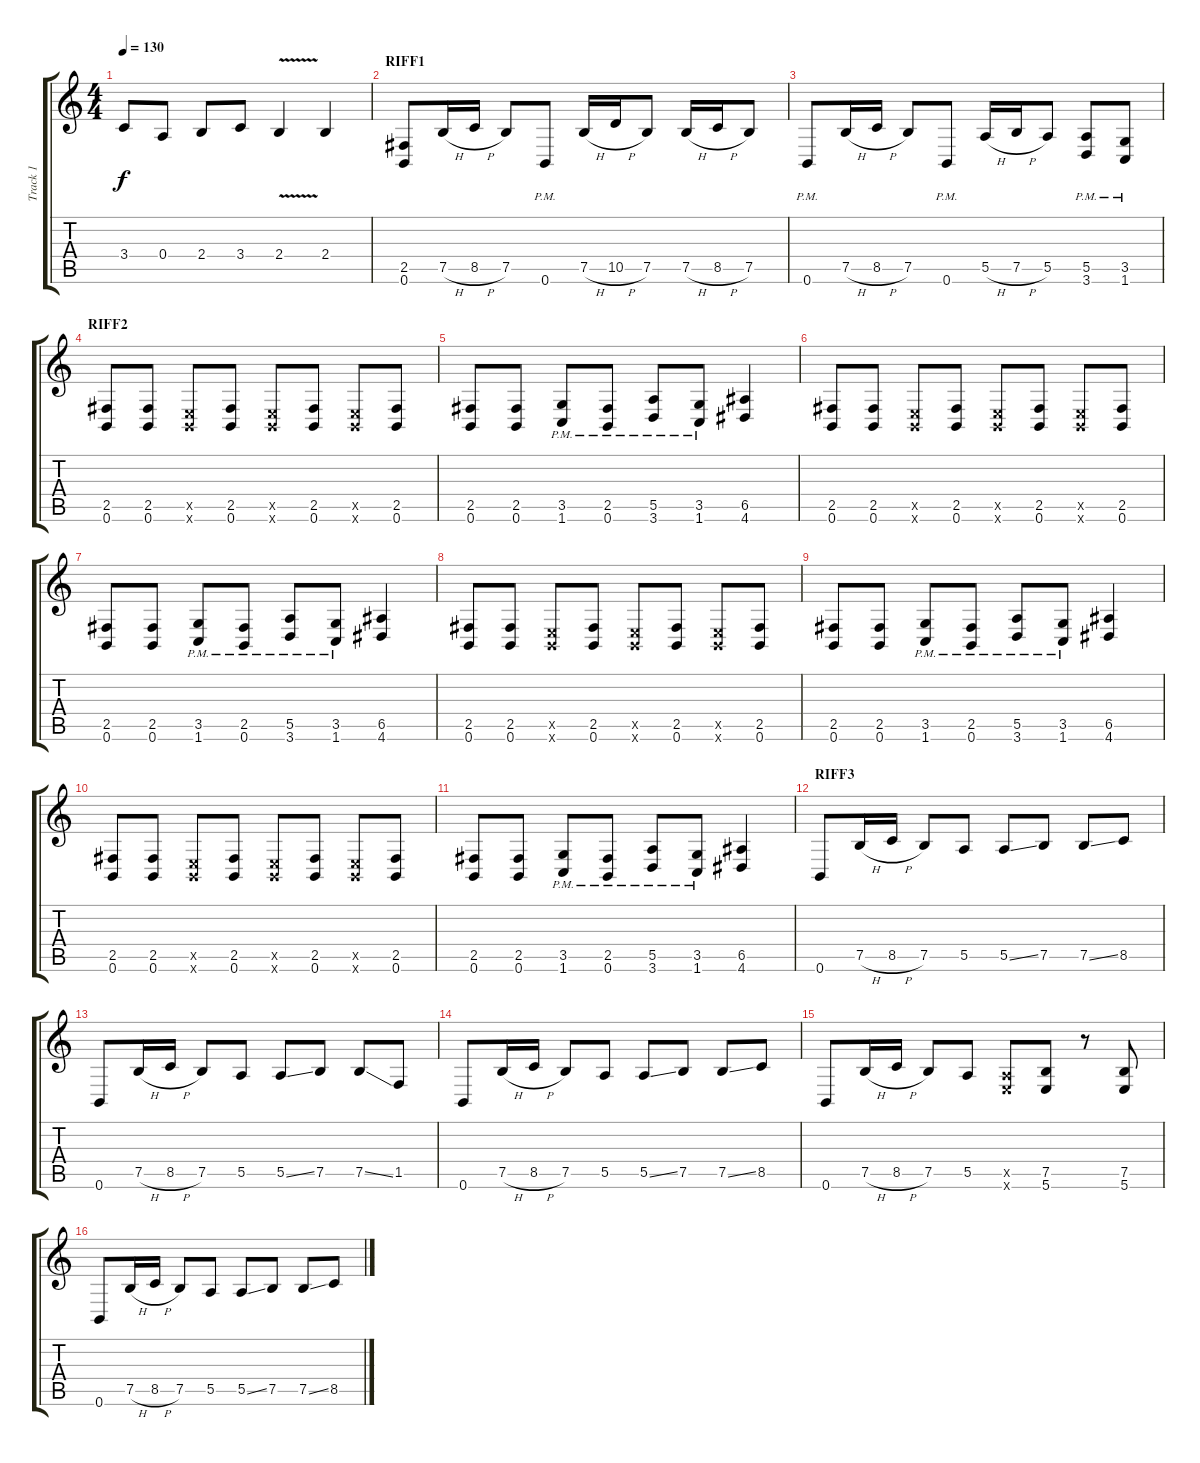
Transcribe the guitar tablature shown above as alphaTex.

\track ("Track 1" "Track 1") {instrument overdrivenguitar}
\staff {score tabs}
\tuning (B3 Gb3 D3 A2 E2 B1) {hide}
\ts (4 4)
\tempo 130
\clef g2
\ks c
3.4{t}.8{dy f} 0.4.8 2.4.8 3.4.8 2.4{v}.4 2.4.4 |
\section ("" "RIFF1")
(2.5 0.6).8 7.5{h}.16 8.5{h}.16 7.5.8 0.6{pm}.8 7.5{h}.16 10.5{h}.16 7.5.8 7.5{h}.16 8.5{h}.16 7.5.8 |
0.6{pm}.8 7.5{h}.16 8.5{h}.16 7.5.8 0.6{pm}.8 5.5{h}.16 7.5{h}.16 5.5.8 (5.5{pm} 3.6{pm}).8 (3.5{pm} 1.6{pm}).8 |
\section ("" "RIFF2")
(2.5 0.6).8 (2.5 0.6).8 (0.5{x} 0.6{x}).8 (2.5 0.6).8 (0.5{x} 0.6{x}).8 (2.5 0.6).8 (0.5{x} 0.6{x}).8 (2.5 0.6).8 |
(2.5 0.6).8 (2.5 0.6).8 (3.5{pm} 1.6{pm}).8 (2.5{pm} 0.6{pm}).8 (5.5{pm} 3.6{pm}).8 (3.5{pm} 1.6{pm}).8 (6.5 4.6).4 |
(2.5 0.6).8 (2.5 0.6).8 (0.5{x} 0.6{x}).8 (2.5 0.6).8 (0.5{x} 0.6{x}).8 (2.5 0.6).8 (0.5{x} 0.6{x}).8 (2.5 0.6).8 |
(2.5 0.6).8 (2.5 0.6).8 (3.5{pm} 1.6{pm}).8 (2.5{pm} 0.6{pm}).8 (5.5{pm} 3.6{pm}).8 (3.5{pm} 1.6{pm}).8 (6.5 4.6).4 |
(2.5 0.6).8 (2.5 0.6).8 (0.5{x} 0.6{x}).8 (2.5 0.6).8 (0.5{x} 0.6{x}).8 (2.5 0.6).8 (0.5{x} 0.6{x}).8 (2.5 0.6).8 |
(2.5 0.6).8 (2.5 0.6).8 (3.5{pm} 1.6{pm}).8 (2.5{pm} 0.6{pm}).8 (5.5{pm} 3.6{pm}).8 (3.5{pm} 1.6{pm}).8 (6.5 4.6).4 |
(2.5 0.6).8 (2.5 0.6).8 (0.5{x} 0.6{x}).8 (2.5 0.6).8 (0.5{x} 0.6{x}).8 (2.5 0.6).8 (0.5{x} 0.6{x}).8 (2.5 0.6).8 |
(2.5 0.6).8 (2.5 0.6).8 (3.5{pm} 1.6{pm}).8 (2.5{pm} 0.6{pm}).8 (5.5{pm} 3.6{pm}).8 (3.5{pm} 1.6{pm}).8 (6.5 4.6).4 |
\section ("" "RIFF3")
0.6.8 7.5{h}.16 8.5{h}.16 7.5.8 5.5.8 5.5{ss}.8 7.5.8 7.5{ss}.8 8.5.8 |
0.6.8 7.5{h}.16 8.5{h}.16 7.5.8 5.5.8 5.5{ss}.8 7.5.8 7.5{ss}.8 1.5.8 |
0.6.8 7.5{h}.16 8.5{h}.16 7.5.8 5.5.8 5.5{ss}.8 7.5.8 7.5{ss}.8 8.5.8 |
0.6.8 7.5{h}.16 8.5{h}.16 7.5.8 5.5.8 (5.5{x} 5.6{x}).8 (7.5 5.6).8 r.8 (7.5 5.6).8 |
0.6.8 7.5{h}.16 8.5{h}.16 7.5.8 5.5.8 5.5{ss}.8 7.5.8 7.5{ss}.8 8.5.8
